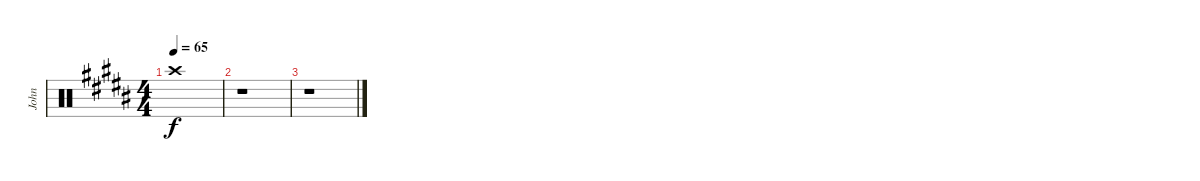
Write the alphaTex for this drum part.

\track ("John" "John") {instrument percussion}
\staff {score}
\articulation defaults
\ts (4 4)
\tempo 65
\clef neutral
\ks b "Crash high (hit)".1{dy f}
|
r.1 |
r.1
